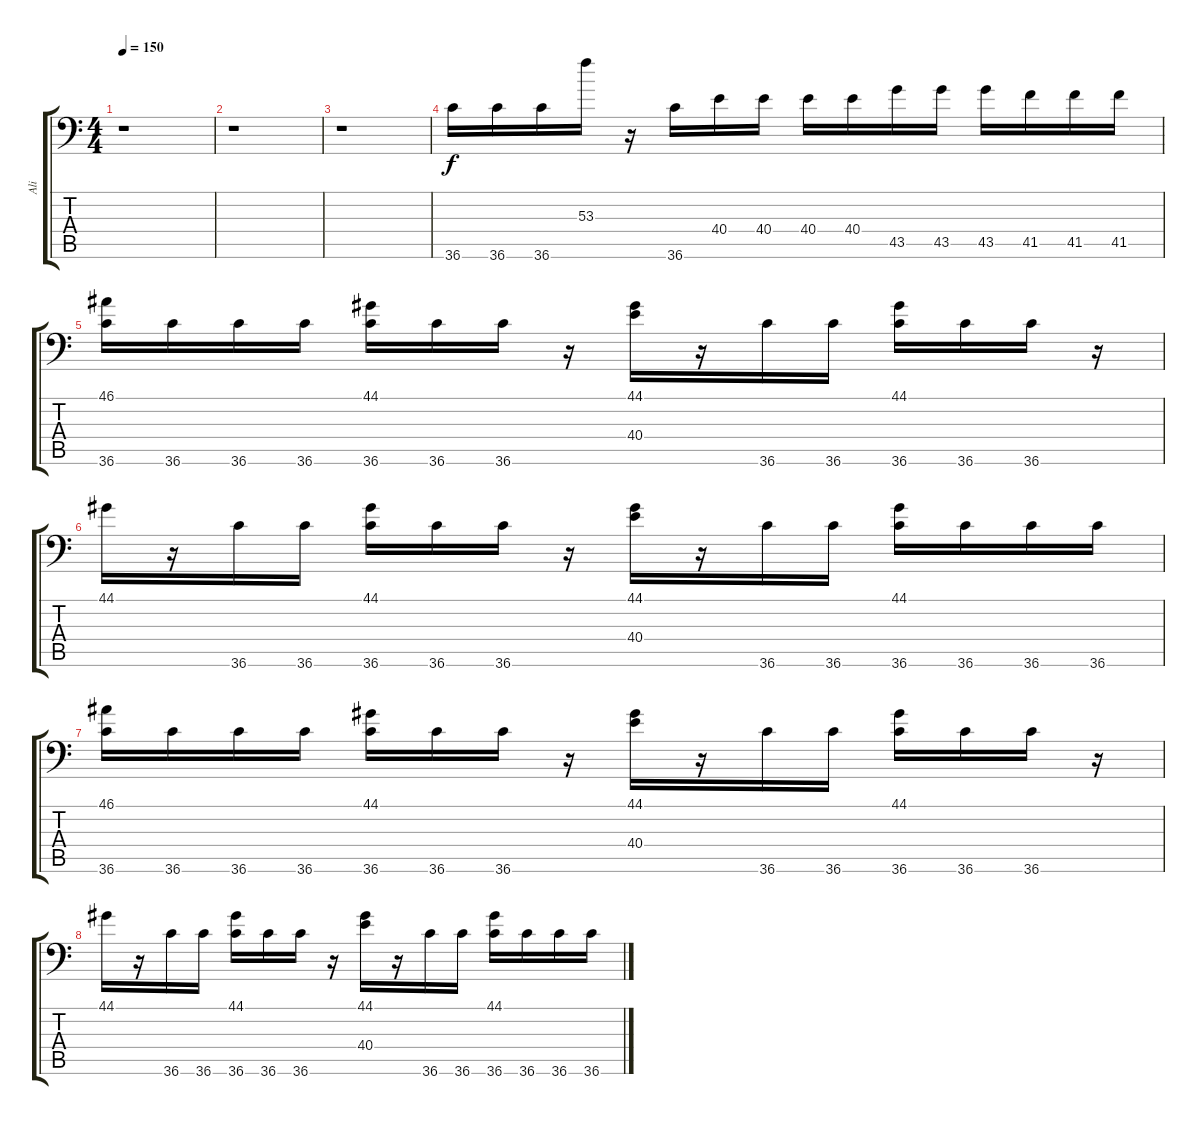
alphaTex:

\track ("Ali" "Ali") {instrument acousticgrandpiano}
\staff {score tabs}
\tuning (C-1 C-1 C-1 C-1 C-1 C-1) {hide}
\ts (4 4)
\tempo 150
\clef f4
\ks c
r.1{dy f} |
r.1 |
r.1 |
36.6.16 36.6.16 36.6.16 53.3.16 r.16 36.6.16 40.4.16 40.4.16 40.4.16 40.4.16 43.5.16 43.5.16 43.5.16 41.5.16 41.5.16 41.5.16 |
(46.1 36.6).16 36.6.16 36.6.16 36.6.16 (44.1 36.6).16 36.6.16 36.6.16 r.16 (44.1 40.4).16 r.16 36.6.16 36.6.16 (44.1 36.6).16 36.6.16 36.6.16 r.16 |
44.1.16 r.16 36.6.16 36.6.16 (44.1 36.6).16 36.6.16 36.6.16 r.16 (44.1 40.4).16 r.16 36.6.16 36.6.16 (44.1 36.6).16 36.6.16 36.6.16 36.6.16 |
(46.1 36.6).16 36.6.16 36.6.16 36.6.16 (44.1 36.6).16 36.6.16 36.6.16 r.16 (44.1 40.4).16 r.16 36.6.16 36.6.16 (44.1 36.6).16 36.6.16 36.6.16 r.16 |
44.1.16 r.16 36.6.16 36.6.16 (44.1 36.6).16 36.6.16 36.6.16 r.16 (44.1 40.4).16 r.16 36.6.16 36.6.16 (44.1 36.6).16 36.6.16 36.6.16 36.6.16
